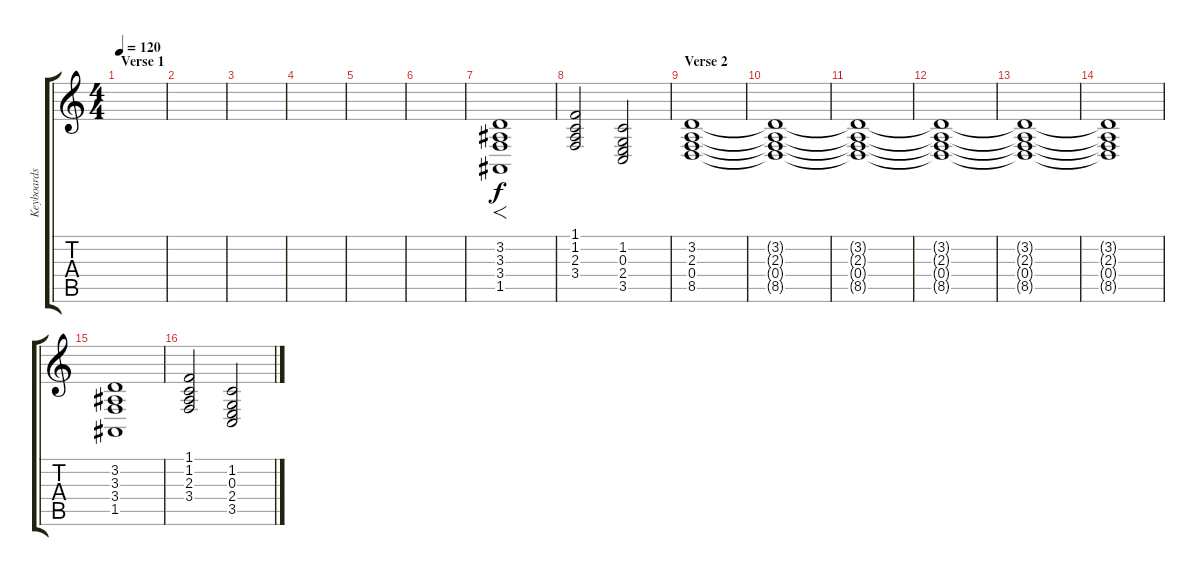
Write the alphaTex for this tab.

\track ("Keyboards" "Keyboards") {instrument synthstrings2}
\staff {score tabs}
\tuning (E4 B3 G3 D3 A2 E2) {hide}
\ts (4 4)
\section ("" "Verse 1")
\tempo 120
\clef g2
\ks c
|
|
|
|
|
|
(3.2 3.3 3.4 1.5).1{f volume 8 instrument synthstrings1} |
(1.1 1.2 2.3 3.4).2 (1.2 0.3 2.4 3.5).2 |
\section ("" "Verse 2")
(3.2 2.3 0.4 8.5).1 |
(3.2{t} 2.3{t} 0.4{t} 8.5{t}).1 |
(3.2{t} 2.3{t} 0.4{t} 8.5{t}).1 |
(3.2{t} 2.3{t} 0.4{t} 8.5{t}).1 |
(3.2{t} 2.3{t} 0.4{t} 8.5{t}).1 |
(3.2{t} 2.3{t} 0.4{t} 8.5{t}).1 |
(3.2 3.3 3.4 1.5).1 |
(1.1 1.2 2.3 3.4).2 (1.2 0.3 2.4 3.5).2
